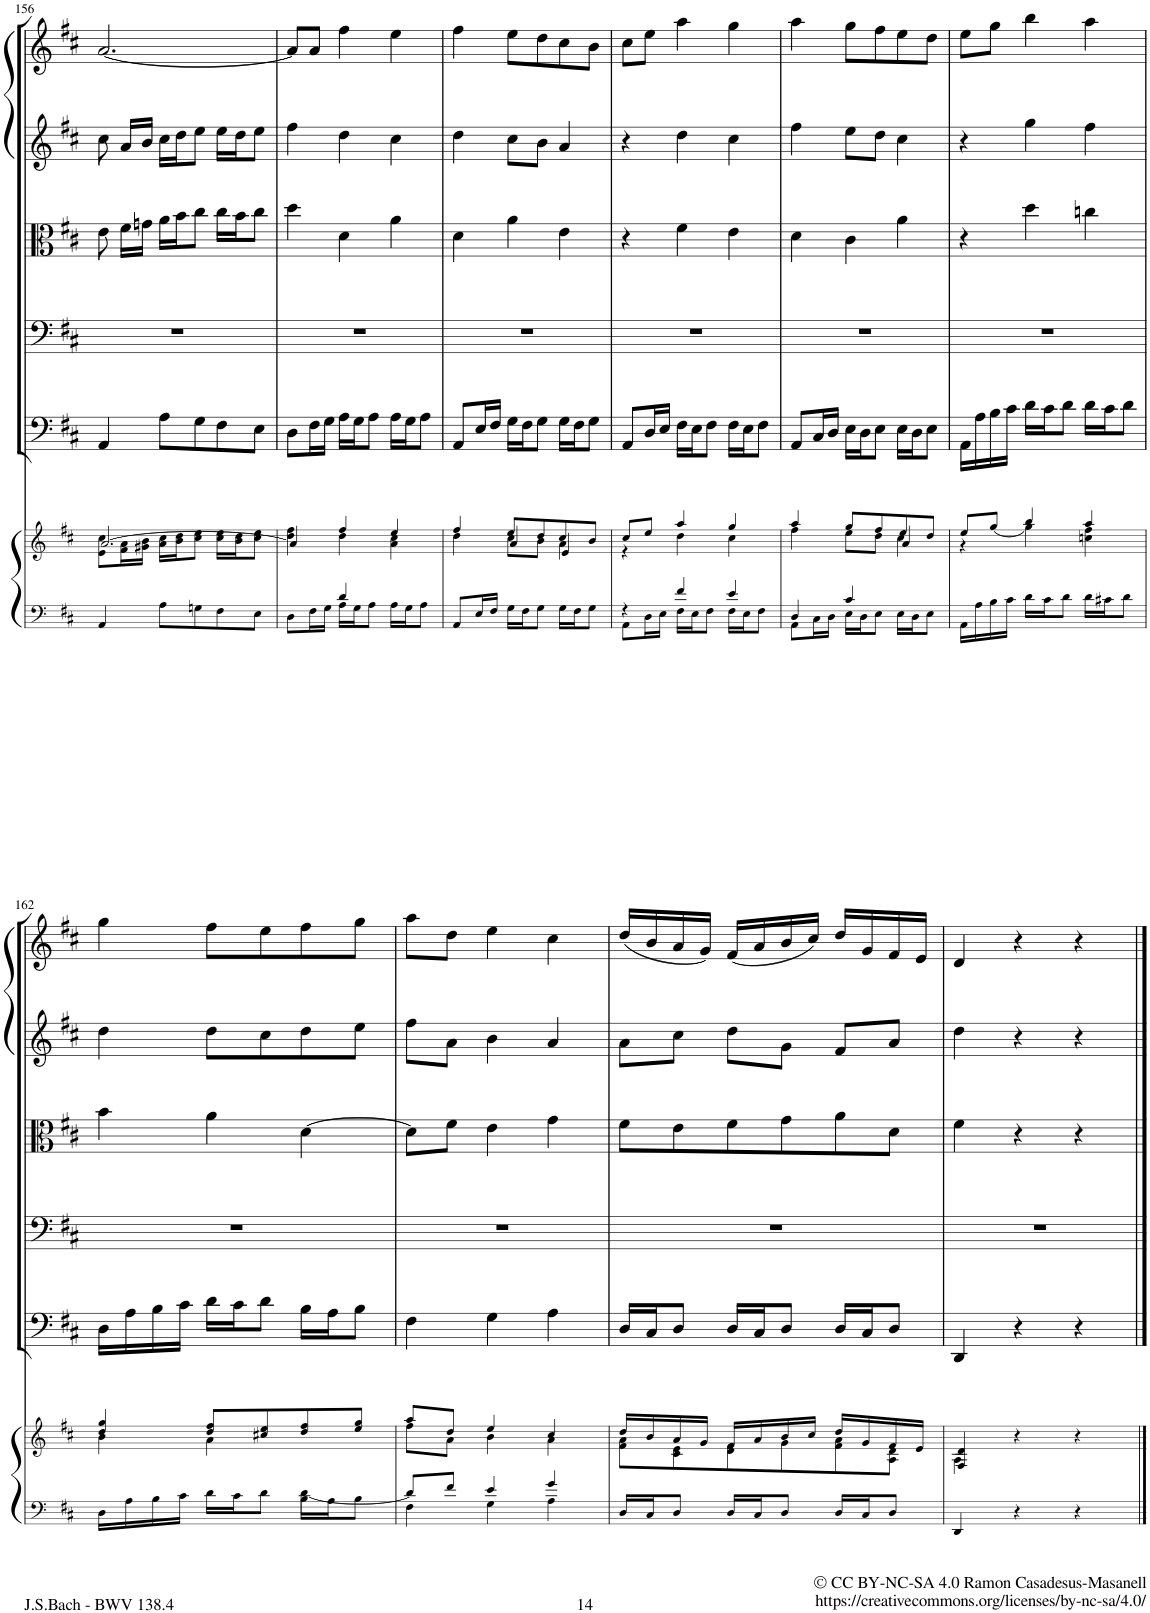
**kern	**kern	**kern	**kern	**kern	**kern	**kern
*part6	*part6	*part5	*part4	*part3	*part2	*part1
*staff7	*staff6	*staff5	*staff4	*staff3	*staff2	*staff1
*I"Piano reduction	*	*I"Continuo	*I"Basso	*I"Viola	*I"Violino II	*I"Violino I
*I'Pno	*	*	*	*I'Vla	*I'Vln	*I'Vln
!!LO:PB:g=z
*clefF4	*clefG2	*clefF4	*clefF4	*clefC3	*clefG2	*clefG2
*k[f#c#]	*k[f#c#]	*k[f#c#]	*k[f#c#]	*k[f#c#]	*k[f#c#]	*k[f#c#]
*M3/4	*M3/4	*M3/4	*M3/4	*M3/4	*M3/4	*M3/4
=156	=156	=156	=156	=156	=156	=156
*	*^	*	*	*	*	*
4AA/	[2.a/	8e\ 8cc#\L	4AA/	2.r	8e\	8cc#\	[2.a/
.	.	16f#\ 16a\L	.	.	16f#\LL	16a/LL	.
.	.	16g#X\ 16b\JJ	.	.	16gn\JJ	16b/JJ	.
8A\L	.	16a\ 16cc#\LL	8A\L	.	16a\LL	16cc#\LL	.
.	.	16b\ 16dd\J	.	.	16b\J	16dd\J	.
8Gn\	.	8cc#\ 8ee\J	8G\	.	8cc#\J	8ee\J	.
8F#\	.	16cc#\ 16ee\LL	8F#\	.	16cc#\LL	16ee\LL	.
.	.	16b\ 16dd\J	.	.	16b\J	16dd\J	.
8E\J	.	8cc#\ 8ee\J	8E\J	.	8cc#\J	8ee\J	.
=157	=157	=157	=157	=157	=157	=157	=157
*^	*	*	*	*	*	*	*
4ryy	8D\L	4a/]	4dd\ 4ff#\	8D\L	2.r	4dd\	4ff#\	8a/L]
.	16F#\L	.	.	16F#\L	.	.	.	8a/J
.	16G\JJ	.	.	16G\JJ	.	.	.	.
4d/	16A\LL	4ff#/	4dd\	16A\LL	.	4d\	4dd\	4ff#\
.	16G\J	.	.	16G\J	.	.	.	.
.	8A\J	.	.	8A\J	.	.	.	.
4ryy	16A\LL	4ee/	4a\ 4cc#\	16A\LL	.	4a\	4cc#\	4ee\
.	16G\J	.	.	16G\J	.	.	.	.
.	8A\J	.	.	8A\J	.	.	.	.
*v	*v	*	*	*	*	*	*	*
=158	=158	=158	=158	=158	=158	=158	=158
*	*	*^	*	*	*	*	*
8AA/L	4ff#/	4dd\	4ryy	8AA/L	2.r	4d\	4dd\	4ff#\
16E/L	.	.	.	16E/L	.	.	.	.
16F#/JJ	.	.	.	16F#/JJ	.	.	.	.
16G\LL	8ee/L	8cc#\L	4a/	16G\LL	.	4a\	8cc#\L	8ee\L
16F#\J	.	.	.	16F#\J	.	.	.	.
8G\J	8dd/	8b\J	.	8G\J	.	.	8b\J	8dd\
16G\LL	8cc#/	4a\	4e/	16G\LL	.	4e\	4a/	8cc#\
16F#\J	.	.	.	16F#\J	.	.	.	.
8G\J	8b/J	.	.	8G\J	.	.	.	8b\J
*	*	*v	*v	*	*	*	*	*
=159	=159	=159	=159	=159	=159	=159	=159
*^	*	*	*	*	*	*	*
4r	8AA\L	8cc#/L	4r	8AA/L	2.r	4r	4r	8cc#\L
.	16D\L	8ee/J	.	16D/L	.	.	.	8ee\J
.	16E\JJ	.	.	16E/JJ	.	.	.	.
4f#/	16F#\LL	4aa/	4dd\	16F#\LL	.	4f#\	4dd\	4aa\
.	16E\J	.	.	16E\J	.	.	.	.
.	8F#\J	.	.	8F#\J	.	.	.	.
4e/	16F#\LL	4gg/	4cc#\	16F#\LL	.	4e\	4cc#\	4gg\
.	16E\J	.	.	16E\J	.	.	.	.
.	8F#\J	.	.	8F#\J	.	.	.	.
=160	=160	=160	=160	=160	=160	=160	=160	=160
*	*	*	*^	*	*	*	*	*
4D/	8AA\L	4aa/	4ff#\	2ryy	8AA/L	2.r	4d\	4ff#\	4aa\
.	16C#\L	.	.	.	16C#/L	.	.	.	.
.	16D\JJ	.	.	.	16D/JJ	.	.	.	.
4c#/	16E\LL	8gg/L	8ee\L	.	16E\LL	.	4c#\	8ee\L	8gg\L
.	16D\J	.	.	.	16D\J	.	.	.	.
.	8E\J	8ff#/	8dd\J	.	8E\J	.	.	8dd\J	8ff#\
4ryy	16E\LL	8ee/	4cc#\	4a/	16E\LL	.	4a\	4cc#\	8ee\
.	16D\J	.	.	.	16D\J	.	.	.	.
.	8E\J	8dd/J	.	.	8E\J	.	.	.	8dd\J
*v	*v	*	*	*	*	*	*	*	*
*	*	*v	*v	*	*	*	*	*
=161	=161	=161	=161	=161	=161	=161	=161
16AA\LL	8ee/L	4r	16AA\LL	2.r	4r	4r	8ee\L
16A\	.	.	16A\	.	.	.	.
16B\	[<8gg/J	.	16B\	.	.	.	8gg\J
16c#\JJ	.	.	16c#\JJ	.	.	.	.
16d\LL	4bb/	4gg\]	16d\LL	.	4dd\	4gg\	4bb\
16c#\J	.	.	16c#\J	.	.	.	.
8d\J	.	.	8d\J	.	.	.	.
16d\LL	4aa/	4ccn\ 4ff#\	16d\LL	.	4ccn\	4ff#\	4aa\
16c#X\J	.	.	16c#\J	.	.	.	.
8d\J	.	.	8d\J	.	.	.	.
!!LO:LB:g=z
=162	=162	=162	=162	=162	=162	=162	=162
*^	*	*	*	*	*	*	*
2ryy	16D\LL	4dd/ 4gg/	4b\	16D\LL	2.r	4b\	4dd\	4gg\
.	16A\	.	.	16A\	.	.	.	.
.	16B\	.	.	16B\	.	.	.	.
.	16c#\JJ	.	.	16c#\JJ	.	.	.	.
.	16d\LL	8dd/ 8ff#/L	4a\	16d\LL	.	4a\	8dd\L	8ff#\L
.	16c#\J	.	.	16c#\J	.	.	.	.
.	8d\J	8cc#X/ 8ee/	.	8d\J	.	.	8cc#\	8ee\
[4d\	16B\LL	8dd/ 8ff#/	4ryy	16B\LL	.	[4d\	8dd\	8ff#\
.	16A\J	.	.	16A\J	.	.	.	.
.	8B\J	8ee/ 8gg/J	.	8B\J	.	.	8ee\J	8gg\J
=163	=163	=163	=163	=163	=163	=163	=163	=163
8d/L]	4F#\	8aa/L	8ff#\L	4F#\	2.r	8d\L]	8ff#\L	8aa\L
8f#/J	.	8dd/J	8a\J	.	.	8f#\J	8a\J	8dd\J
4e/	4G\	4ee/	4b\	4G\	.	4e\	4b\	4ee\
4g/	4A\	4cc#/	4a\	4A\	.	4g\	4a/	4cc#\
*v	*v	*	*	*	*	*	*	*
=164	=164	=164	=164	=164	=164	=164	=164
16D/LL	16dd/LL	8f#\ 8a\L	16D/LL	2.r	8f#\L	8a\L	(16dd/LL
16C#/J	16b/	.	16C#/J	.	.	.	16b/
8D/J	16a/	8c#\ 8e\	8D/J	.	8e\	8cc#\J	16a/
.	16g/JJ	.	.	.	.	.	16g/JJ)
16D/LL	16f#/LL	8d\ 8f#\	16D/LL	.	8f#\	8dd\L	(16f#/LL
16C#/J	16a/	.	16C#/J	.	.	.	16a/
8D/J	16b/	8g\	8D/J	.	8g\	8g\J	16b/
.	16cc#/JJ	.	.	.	.	.	16cc#/JJ)
16D/LL	16dd/LL	8f#\ 8a\	16D/LL	.	8a\	8f#/L	16dd/LL
16C#/J	16g/	.	16C#/J	.	.	.	16g/
8D/J	16f#/	8A\ 8d\J	8D/J	.	8d\J	8a/J	16f#/
.	16e/JJ	.	.	.	.	.	16e/JJ
=165	=165	=165	=165	=165	=165	=165	=165
4DD/	4F#/ 4d/	4A\	4DD/	2.r	4f#\	4dd\	4d/
4r	4r	4ryy	4r	.	4r	4r	4r
4r	4r	4ryy	4r	.	4r	4r	4r
*	*v	*v	*	*	*	*	*
==	==	==	==	==	==	==
*-	*-	*-	*-	*-	*-	*-
